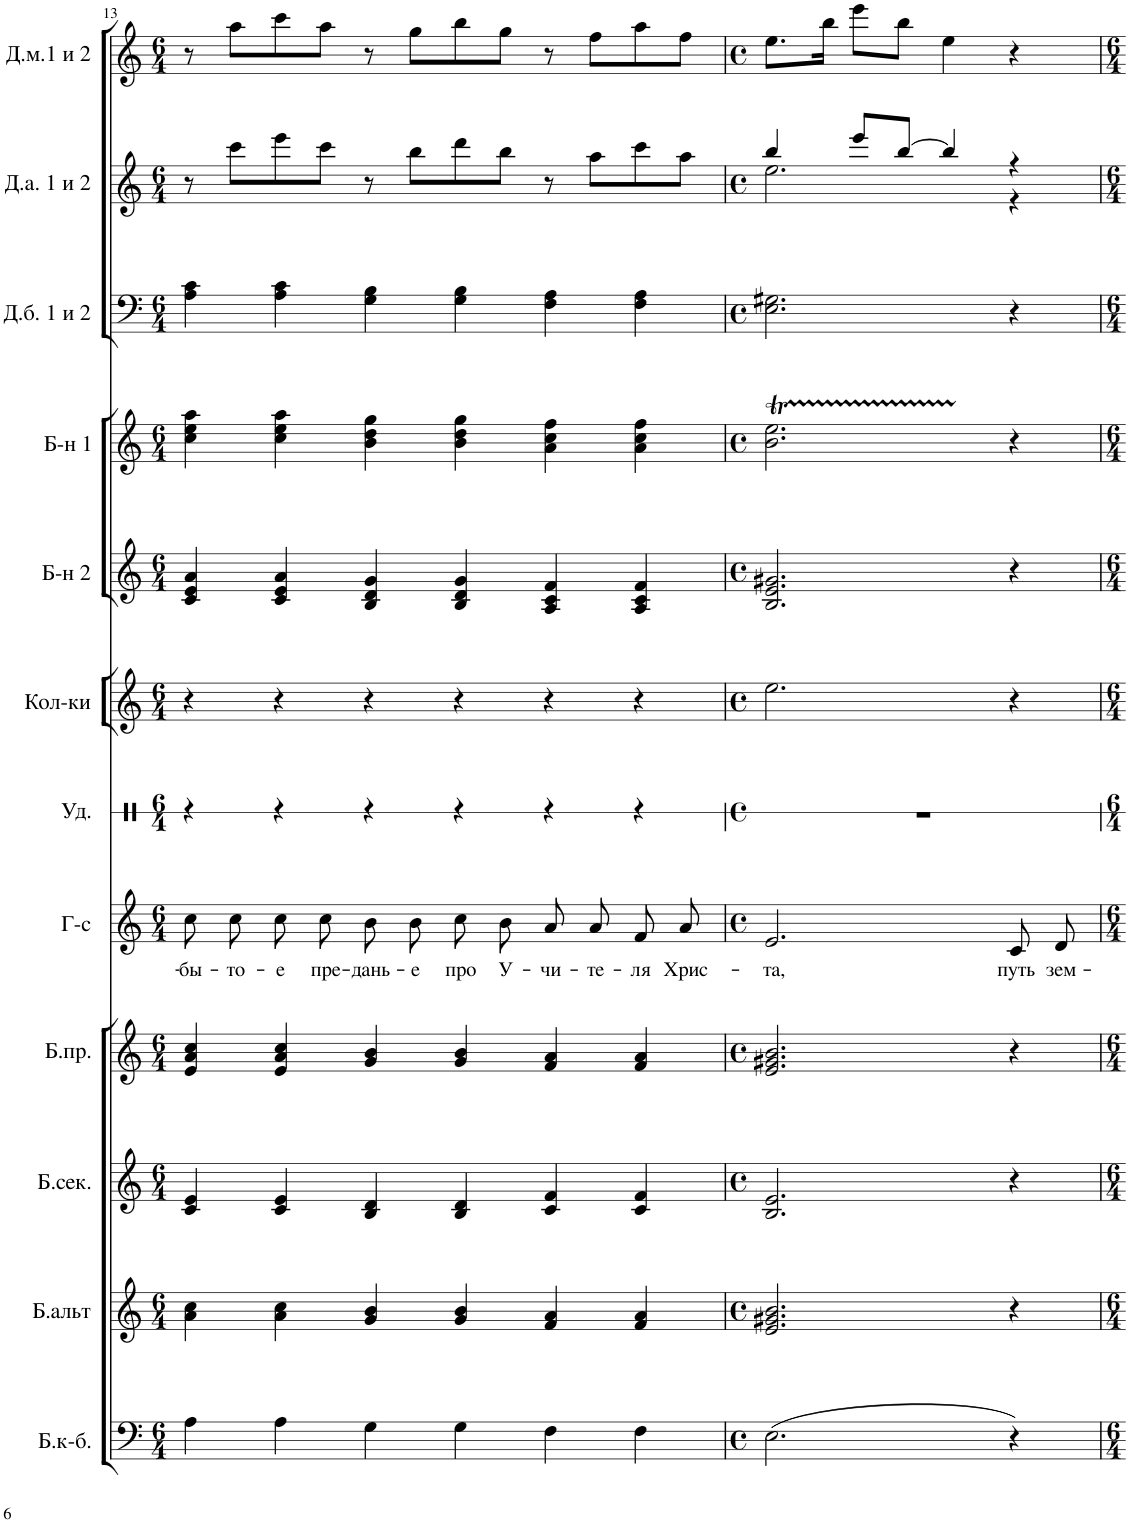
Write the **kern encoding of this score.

**kern	**kern	**kern	**kern	**kern	**text	**kern	**kern	**kern	**kern	**kern	**kern	**kern
*part12	*part11	*part10	*part9	*part8	*part8	*part7	*part6	*part5	*part4	*part3	*part2	*part1
*staff12	*staff11	*staff10	*staff9	*staff8	*staff8	*staff7	*staff6	*staff5	*staff4	*staff3	*staff2	*staff1
*I"Балалайка к-бас	*I"Балалайка альт	*I"Балалайка секунда	*I"Балалайка прима	*I"Голос	*	*I"Ударные	*I"Колокольчики	*I"Баян 2	*I"Баян 1	*I"Д.бас 1 и 2	*I"Д.альт 1 и 2	*I"Д.мал.1 и 2
!!LO:PB:g=z
*clefF4	*clefG2	*clefG2	*clefG2	*clefG2	*	*clefX	*clefG2	*clefG2	*clefG2	*clefF4	*clefG2	*clefG2
*k[]	*k[]	*k[]	*k[]	*k[]	*	*k[]	*k[]	*k[]	*k[]	*k[]	*k[]	*k[]
*M6/4	*M6/4	*M6/4	*M6/4	*M6/4	*	*M6/4	*M6/4	*M6/4	*M6/4	*M6/4	*M6/4	*M6/4
=13	=13	=13	=13	=13	=13	=13	=13	=13	=13	=13	=13	=13
!	!	!	!	!	!LO:LY:b	!	!	!	!	!	!	!
4A\	4a\ 4cc\	4c/ 4e/	4e/ 4a/ 4cc/	8cc\L	-бы-	4r	4r	4c/ 4e/ 4a/	4cc\ 4ee\ 4aa\	4A\ 4c\	8r	8r
!	!	!	!	!	!LO:LY:b	!	!	!	!	!	!	!
.	.	.	.	8cc\	-то-	.	.	.	.	.	8ccc\L	8aa\L
!	!	!	!	!	!LO:LY:b	!	!	!	!	!	!	!
4A\	4a\ 4cc\	4c/ 4e/	4e/ 4a/ 4cc/	8cc\	-е	4r	4r	4c/ 4e/ 4a/	4cc\ 4ee\ 4aa\	4A\ 4c\	8eee\	8ccc\
!	!	!	!	!	!LO:LY:b	!	!	!	!	!	!	!
.	.	.	.	8cc\	пре-	.	.	.	.	.	8ccc\J	8aa\J
!	!	!	!	!	!LO:LY:b	!	!	!	!	!	!	!
4G\	4g/ 4b/	4B/ 4d/	4g/ 4b/	8b\	-дань-	4r	4r	4B/ 4d/ 4g/	4b\ 4dd\ 4gg\	4G\ 4B\	8r	8r
!	!	!	!	!	!LO:LY:b	!	!	!	!	!	!	!
.	.	.	.	8b\J	-е	.	.	.	.	.	8bb\L	8gg\L
!	!	!	!	!	!LO:LY:b	!	!	!	!	!	!	!
4G\	4g/ 4b/	4B/ 4d/	4g/ 4b/	8cc\L	про	4r	4r	4B/ 4d/ 4g/	4b\ 4dd\ 4gg\	4G\ 4B\	8ddd\	8bb\
!	!	!	!	!	!LO:LY:b	!	!	!	!	!	!	!
.	.	.	.	8b\	У-	.	.	.	.	.	8bb\J	8gg\J
!	!	!	!	!	!LO:LY:b	!	!	!	!	!	!	!
4F\	4f/ 4a/	4c/ 4f/	4f/ 4a/	8a\	-чи-	4r	4r	4A/ 4c/ 4f/	4a\ 4cc\ 4ff\	4F\ 4A\	8r	8r
!	!	!	!	!	!LO:LY:b	!	!	!	!	!	!	!
.	.	.	.	8a\	-те-	.	.	.	.	.	8aa\L	8ff\L
!	!	!	!	!	!LO:LY:b	!	!	!	!	!	!	!
4F\	4f/ 4a/	4c/ 4f/	4f/ 4a/	8f\	-ля	4r	4r	4A/ 4c/ 4f/	4a\ 4cc\ 4ff\	4F\ 4A\	8ccc\	8aa\
!	!	!	!	!	!LO:LY:b	!	!	!	!	!	!	!
.	.	.	.	8a\J	Хрис-	.	.	.	.	.	8aa\J	8ff\J
=14	=14	=14	=14	=14	=14	=14	=14	=14	=14	=14	=14	=14
*M4/4	*M4/4	*M4/4	*M4/4	*M4/4	*	*M4/4	*M4/4	*M4/4	*M4/4	*M4/4	*M4/4	*M4/4
*met(c)	*met(c)	*met(c)	*met(c)	*met(c)	*	*met(c)	*met(c)	*met(c)	*met(c)	*met(c)	*met(c)	*met(c)
!	!	!	!	!	!LO:LY:b	!	!	!	!	!	!	!
*	*	*	*	*	*	*	*	*	*	*	*^	*
(2.E\	2.e/ 2.g#X/ 2.b/	2.B/ 2.e/	2.e/ 2.g#X/ 2.b/	2.e/	-та,	1r	2.ee\	2.B/ 2.e/ 2.g#X/	2.b\T 2.ee\T	2.E\ 2.G#X\	4bb/	2.ee\	8.ee\L
.	.	.	.	.	.	.	.	.	.	.	.	.	16bb\Jk
.	.	.	.	.	.	.	.	.	.	.	8eee/L	.	8eee\L
.	.	.	.	.	.	.	.	.	.	.	[8bb/J	.	8bb\J
.	.	.	.	.	.	.	.	.	.	.	4bb/]	.	4ee\
!	!	!	!	!	!LO:LY:b	!	!	!	!	!	!	!	!
4r)	4r	4r	4r	8c/L	путь	.	4r	4r	4r	4r	4r	4r	4r
!	!	!	!	!	!LO:LY:b	!	!	!	!	!	!	!	!
.	.	.	.	8d/J	зем-	.	.	.	.	.	.	.	.
*	*	*	*	*	*	*	*	*	*	*	*v	*v	*
=	=	=	=	=	=	=	=	=	=	=	=	=
*-	*-	*-	*-	*-	*-	*-	*-	*-	*-	*-	*-	*-
